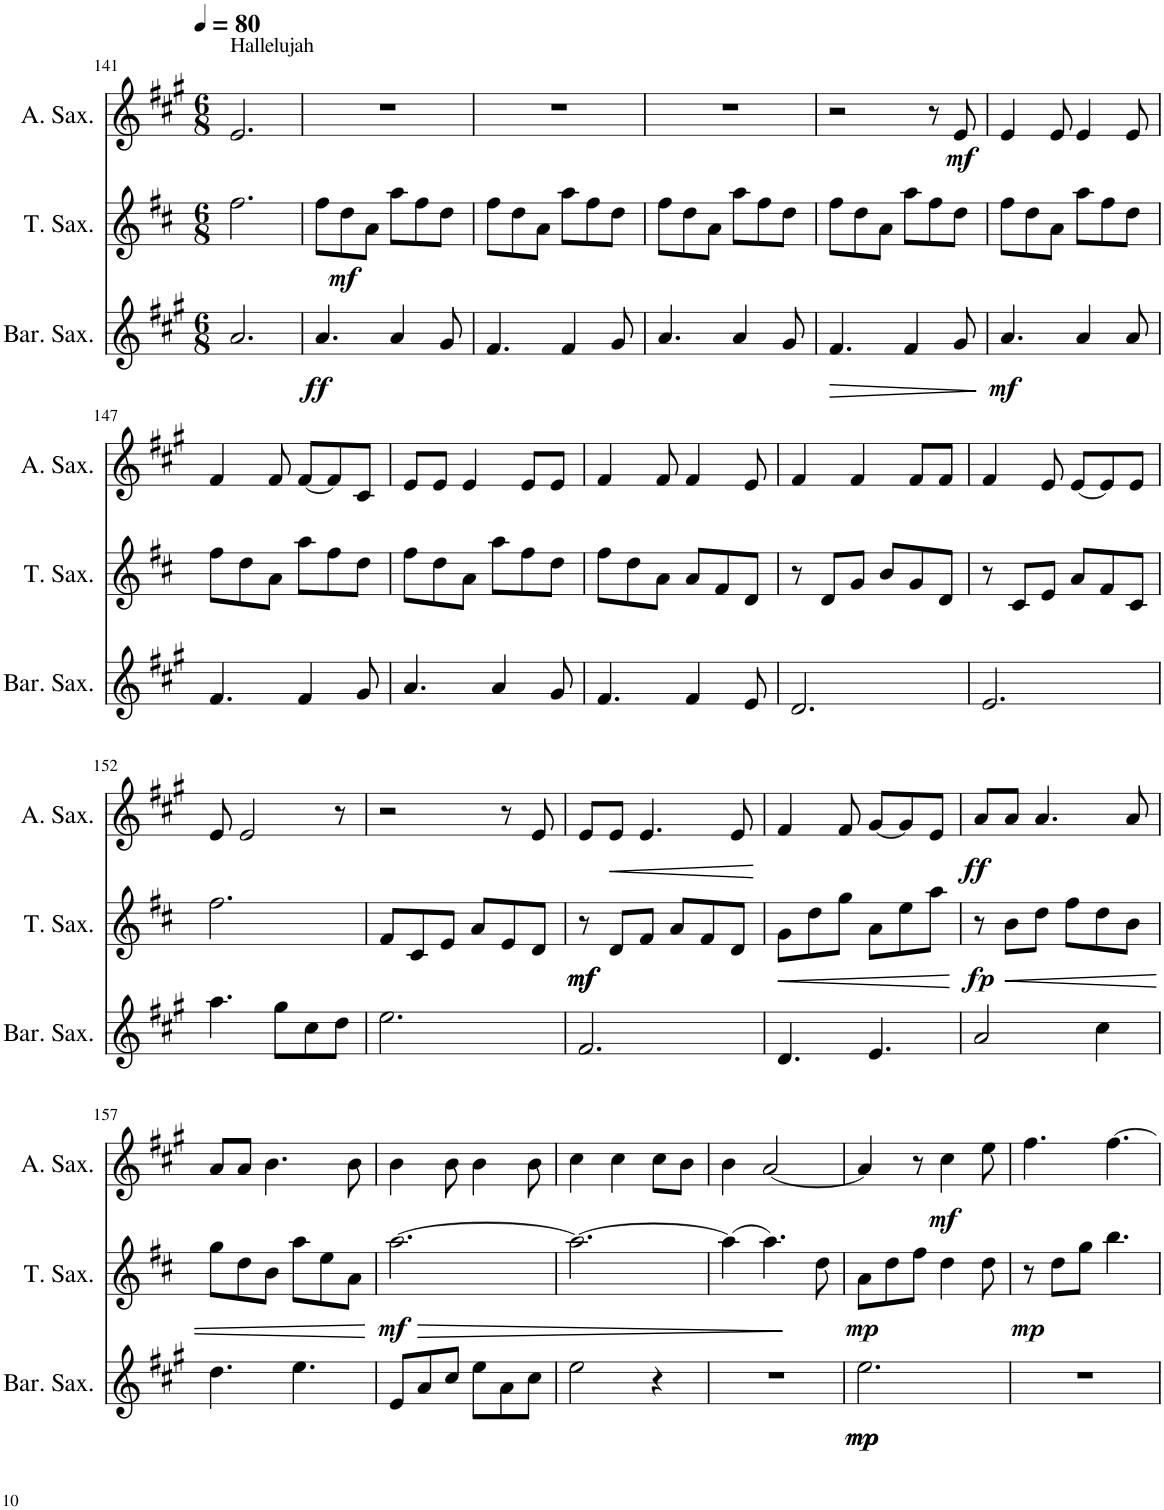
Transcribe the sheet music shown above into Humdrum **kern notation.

**kern	**dynam	**kern	**dynam	**kern	**dynam
*part3	*part3	*part2	*part2	*part1	*part1
*staff3	*staff3	*staff2	*staff2	*staff1	*staff1
*I"Baritone Saxophone	*	*I"Tenor Saxophone	*	*I"Alto Saxophone	*
*I'Bar. Sax.	*	*I'T. Sax.	*	*I'A. Sax.	*
!!LO:PB:g=z
*clefG2	*	*clefG2	*	*clefG2	*
*Trd12c21	*	*Trd8c14	*	*Trd5c9	*
*k[f#c#g#]	*	*k[f#c#]	*	*k[f#c#g#]	*
*M6/8	*	*M6/8	*	*M6/8	*
*MM80	*	*MM80	*	*MM80	*
=141	=141	=141	=141	=141	=141
!	!	!	!	!LO:TX:a:t=Hallelujah	!
2.a/	.	2.ff#\	.	2.e/	.
=142	=142	=142	=142	=142	=142
!	!LO:DY:b	!	!	!	!
4.a/	ff	8ff#\L	.	2.r	.
!	!	!	!LO:DY:b	!	!
.	.	8dd\	mf	.	.
.	.	8a\J	.	.	.
4a/	.	8aa\L	.	.	.
.	.	8ff#\	.	.	.
8g#/	.	8dd\J	.	.	.
=143	=143	=143	=143	=143	=143
4.f#/	.	8ff#\L	.	2.r	.
.	.	8dd\	.	.	.
.	.	8a\J	.	.	.
4f#/	.	8aa\L	.	.	.
.	.	8ff#\	.	.	.
8g#/	.	8dd\J	.	.	.
=144	=144	=144	=144	=144	=144
4.a/	.	8ff#\L	.	2.r	.
.	.	8dd\	.	.	.
.	.	8a\J	.	.	.
4a/	.	8aa\L	.	.	.
.	.	8ff#\	.	.	.
8g#/	.	8dd\J	.	.	.
=145	=145	=145	=145	=145	=145
!	!LO:HP:b	!	!	!	!
4.f#/	>	8ff#\L	.	2r	.
.	.	8dd\	.	.	.
.	.	8a\J	.	.	.
4f#/	.	8aa\L	.	.	.
.	.	8ff#\	.	8r	.
!	!	!	!	!	!LO:DY:b
8g#/	.	8dd\J	.	8e/	mf
.	]	.	.	.	.
=146	=146	=146	=146	=146	=146
!	!LO:DY:b	!	!	!	!
4.a/	mf	8ff#\L	.	4e/	.
.	.	8dd\	.	.	.
.	.	8a\J	.	8e/	.
4a/	.	8aa\L	.	4e/	.
.	.	8ff#\	.	.	.
8a/	.	8dd\J	.	8e/	.
!!LO:LB:g=z
=147	=147	=147	=147	=147	=147
4.f#/	.	8ff#\L	.	4f#/	.
.	.	8dd\	.	.	.
.	.	8a\J	.	8f#/	.
4f#/	.	8aa\L	.	[8f#/L	.
.	.	8ff#\	.	8f#/]	.
8g#/	.	8dd\J	.	8c#/J	.
=148	=148	=148	=148	=148	=148
4.a/	.	8ff#\L	.	8e/L	.
.	.	8dd\	.	8e/J	.
.	.	8a\J	.	4e/	.
4a/	.	8aa\L	.	.	.
.	.	8ff#\	.	8e/L	.
8g#/	.	8dd\J	.	8e/J	.
=149	=149	=149	=149	=149	=149
4.f#/	.	8ff#\L	.	4f#/	.
.	.	8dd\	.	.	.
.	.	8a\J	.	8f#/	.
4f#/	.	8a/L	.	4f#/	.
.	.	8f#/	.	.	.
8e/	.	8d/J	.	8e/	.
=150	=150	=150	=150	=150	=150
2.d/	.	8r	.	4f#/	.
.	.	8d/L	.	.	.
.	.	8g/J	.	4f#/	.
.	.	8b/L	.	.	.
.	.	8g/	.	8f#/L	.
.	.	8d/J	.	8f#/J	.
=151	=151	=151	=151	=151	=151
2.e/	.	8r	.	4f#/	.
.	.	8c#/L	.	.	.
.	.	8e/J	.	8e/	.
.	.	8a/L	.	[8e/L	.
.	.	8f#/	.	8e/]	.
.	.	8c#/J	.	8e/J	.
!!LO:LB:g=z
=152	=152	=152	=152	=152	=152
4.aa\	.	2.ff#\	.	8e/	.
.	.	.	.	2e/	.
8gg#\L	.	.	.	.	.
8cc#\	.	.	.	.	.
8dd\J	.	.	.	8r	.
=153	=153	=153	=153	=153	=153
2.ee\	.	8f#/L	.	2r	.
.	.	8c#/	.	.	.
.	.	8e/J	.	.	.
.	.	8a/L	.	.	.
.	.	8e/	.	8r	.
.	.	8d/J	.	8e/	.
=154	=154	=154	=154	=154	=154
!	!	!	!LO:DY:b	!	!
!	!	!	!LO:DY:n=1:b	!	!
2.f#/	.	8r	mf mf	8e/L	.
!	!	!	!	!	!LO:HP:b
.	.	8d/L	.	8e/J	<
.	.	8f#/J	.	4.e/	.
.	.	8a/L	.	.	.
.	.	8f#/	.	.	.
.	.	8d/J	.	8e/	.
.	.	.	.	.	[
=155	=155	=155	=155	=155	=155
!	!	!	!LO:HP:b	!	!
4.d/	.	8g\L	<	4f#/	.
.	.	8dd\	.	.	.
.	.	8gg\J	.	8f#/	.
4.e/	.	8a\L	.	[8g#/L	.
.	.	8ee\	.	8g#/]	.
.	.	8aa\J	.	8e/J	.
.	.	.	[	.	.
=156	=156	=156	=156	=156	=156
!	!	!	!LO:DY:b	!	!LO:DY:b
2a/	.	8r	fp	8a/L	ff
!	!	!	!LO:HP:b	!	!
.	.	8b\L	<	8a/J	.
.	.	8dd\J	.	4.a/	.
.	.	8ff#\L	.	.	.
4cc#\	.	8dd\	.	.	.
.	.	8b\J	.	8a/	.
!!LO:LB:g=z
=157	=157	=157	=157	=157	=157
4.dd\	.	8gg\L	.	8a/L	.
.	.	8dd\	.	8a/J	.
.	.	8b\J	.	4.b\	.
4.ee\	.	8aa\L	.	.	.
.	.	8ee\	.	.	.
.	.	8a\J	.	8b\	.
.	.	.	[	.	.
=158	=158	=158	=158	=158	=158
!	!	!	!LO:HP:b	!	!
!	!	!	!LO:DY:n=1:b	!	!
8e/L	.	[2.aa\	> mf	4b\	.
8a/	.	.	.	.	.
8cc#/J	.	.	.	8b\	.
8ee\L	.	.	.	4b\	.
8a\	.	.	.	.	.
8cc#\J	.	.	.	8b\	.
=159	=159	=159	=159	=159	=159
2ee\	.	2.aa\_	.	4cc#\	.
.	.	.	.	4cc#\	.
4r	.	.	.	8cc#\L	.
.	.	.	.	8b\J	.
=160	=160	=160	=160	=160	=160
2.r	.	(4aa\]	.	4b\	.
.	.	4.aa\)	.	[2a/	.
.	.	8dd\	]	.	.
=161	=161	=161	=161	=161	=161
!	!LO:DY:b	!	!	!	!
!	!LO:DY:n=1:b	!	!LO:DY:b	!	!
2.ee\	mp mp	8a\L	mp	4a/]	.
.	.	8dd\	.	.	.
.	.	8ff#\J	.	8r	.
!	!	!	!	!	!LO:DY:b
.	.	4dd\	.	4cc#\	mf
.	.	8dd\	.	8ee\	.
=162	=162	=162	=162	=162	=162
!	!	!	!LO:DY:b	!	!
2.r	.	8r	mp	4.ff#\	.
.	.	8dd\L	.	.	.
.	.	8gg\J	.	.	.
.	.	4.bb\	.	[4.ff#\	.
=	=	=	=	=	=
*-	*-	*-	*-	*-	*-
